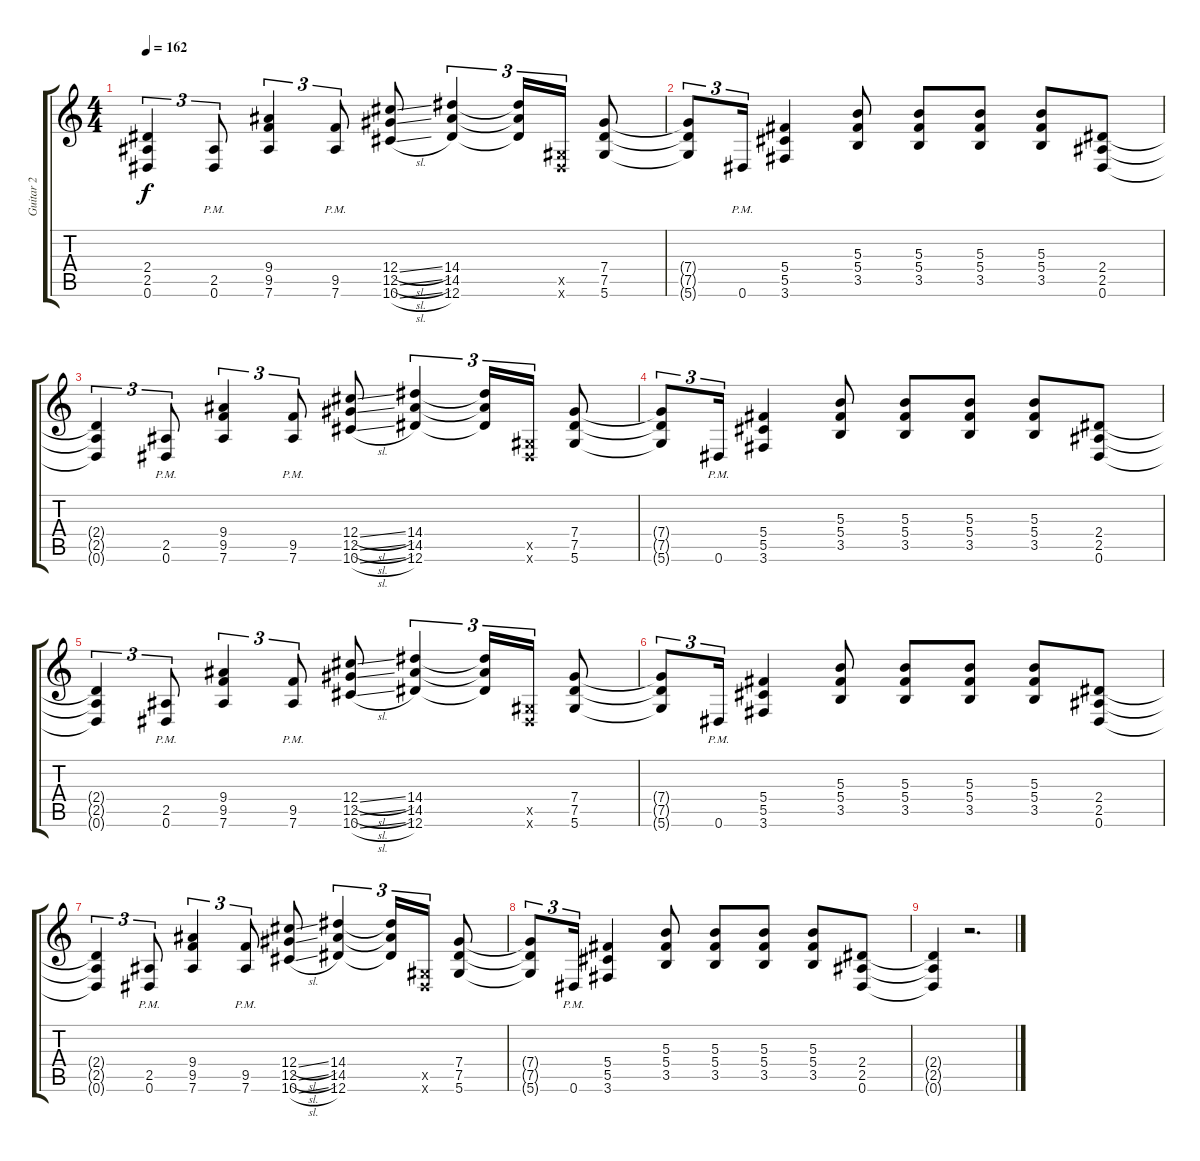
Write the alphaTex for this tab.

\track ("Guitar 2" "Guitar 2") {instrument distortionguitar}
\staff {score tabs}
\tuning (Eb4 Bb3 Gb3 Db3 Ab2 Eb2) {hide}
\ts (4 4)
\tempo 162
\clef g2
\ks c
(2.4{t} 2.5{t} 0.6{t}).4{tu (3 2) dy f} (2.5{pm} 0.6{pm}).8{tu (3 2)} (9.4 9.5 7.6).4{tu (3 2)} (9.5{pm} 7.6{pm}).8{tu (3 2)} (12.4{sl} 12.5{sl} 10.6{sl}).8 (14.4 14.5 12.6).4{tu (3 2)} (14.4{t} 14.5{t} 12.6{t}).16{tu (3 2)} (0.5{x} 0.6{x}).16{tu (3 2)} (7.4 7.5 5.6).8 |
(7.4{t} 7.5{t} 5.6{t}).8{tu (3 2)} 0.6{pm}.16{tu (3 2)} (5.4 5.5 3.6).4 (5.3 5.4 3.5).8 (5.3 5.4 3.5).8 (5.3 5.4 3.5).8 (5.3 5.4 3.5).8 (2.4 2.5 0.6).8 |
(2.4{t} 2.5{t} 0.6{t}).4{tu (3 2)} (2.5{pm} 0.6{pm}).8{tu (3 2)} (9.4 9.5 7.6).4{tu (3 2)} (9.5{pm} 7.6{pm}).8{tu (3 2)} (12.4{sl} 12.5{sl} 10.6{sl}).8 (14.4 14.5 12.6).4{tu (3 2)} (14.4{t} 14.5{t} 12.6{t}).16{tu (3 2)} (0.5{x} 0.6{x}).16{tu (3 2)} (7.4 7.5 5.6).8 |
(7.4{t} 7.5{t} 5.6{t}).8{tu (3 2)} 0.6{pm}.16{tu (3 2)} (5.4 5.5 3.6).4 (5.3 5.4 3.5).8 (5.3 5.4 3.5).8 (5.3 5.4 3.5).8 (5.3 5.4 3.5).8 (2.4 2.5 0.6).8 |
(2.4{t} 2.5{t} 0.6{t}).4{tu (3 2)} (2.5{pm} 0.6{pm}).8{tu (3 2)} (9.4 9.5 7.6).4{tu (3 2)} (9.5{pm} 7.6{pm}).8{tu (3 2)} (12.4{sl} 12.5{sl} 10.6{sl}).8 (14.4 14.5 12.6).4{tu (3 2)} (14.4{t} 14.5{t} 12.6{t}).16{tu (3 2)} (0.5{x} 0.6{x}).16{tu (3 2)} (7.4 7.5 5.6).8 |
(7.4{t} 7.5{t} 5.6{t}).8{tu (3 2)} 0.6{pm}.16{tu (3 2)} (5.4 5.5 3.6).4 (5.3 5.4 3.5).8 (5.3 5.4 3.5).8 (5.3 5.4 3.5).8 (5.3 5.4 3.5).8 (2.4 2.5 0.6).8 |
(2.4{t} 2.5{t} 0.6{t}).4{tu (3 2)} (2.5{pm} 0.6{pm}).8{tu (3 2)} (9.4 9.5 7.6).4{tu (3 2)} (9.5{pm} 7.6{pm}).8{tu (3 2)} (12.4{sl} 12.5{sl} 10.6{sl}).8 (14.4 14.5 12.6).4{tu (3 2)} (14.4{t} 14.5{t} 12.6{t}).16{tu (3 2)} (0.5{x} 0.6{x}).16{tu (3 2)} (7.4 7.5 5.6).8 |
(7.4{t} 7.5{t} 5.6{t}).8{tu (3 2)} 0.6{pm}.16{tu (3 2)} (5.4 5.5 3.6).4 (5.3 5.4 3.5).8 (5.3 5.4 3.5).8 (5.3 5.4 3.5).8 (5.3 5.4 3.5).8 (2.4 2.5 0.6).8 |
(2.4{t} 2.5{t} 0.6{t}).4 r.2{d}
